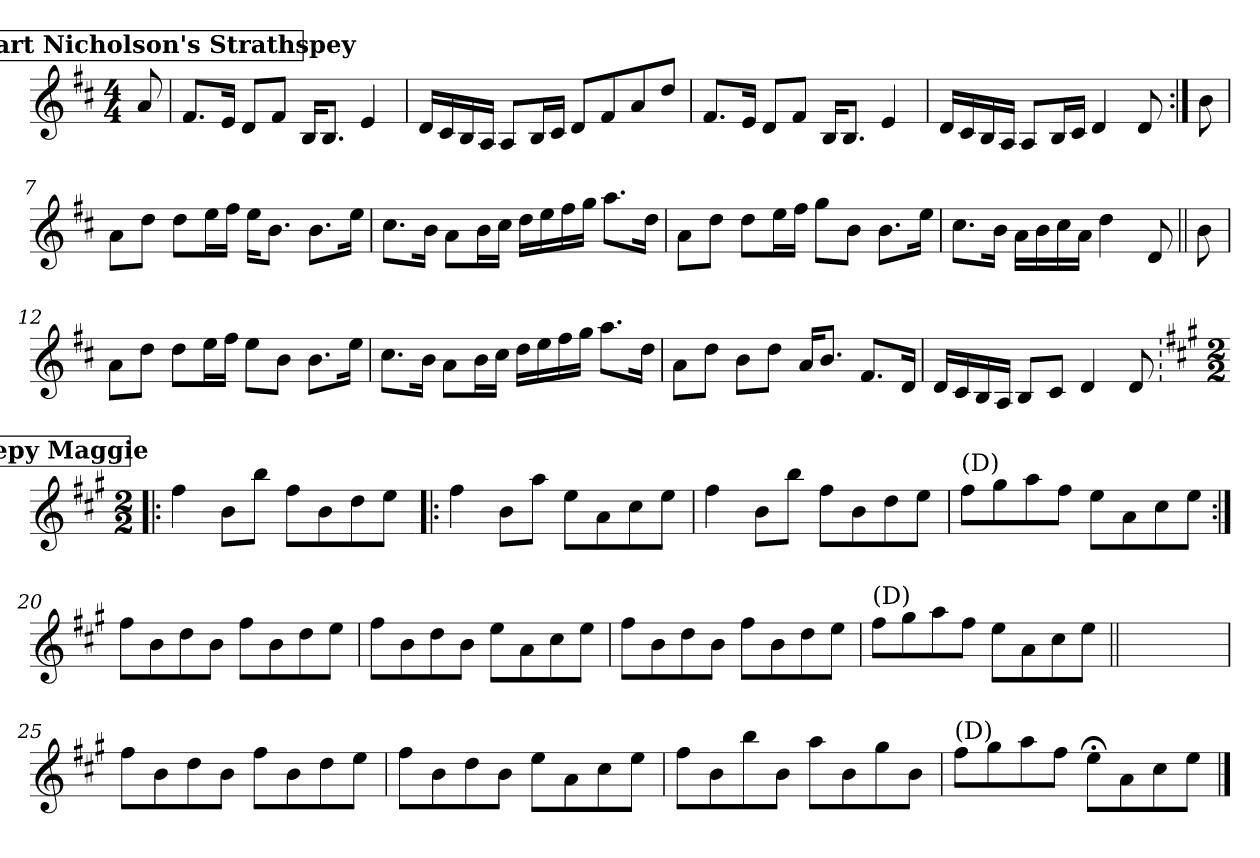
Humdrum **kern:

**kern
*part1
*staff1
*clefG2
*k[f#c#]
*D:
*M4/4
!!LO:REH:place=s1:a:B:fs=14:t=Mrs Stewart Nicholson's Strathspey
=1
8a/
=2
8.f#/L
16e/Jk
8d/L
8f#/J
16B/KL
8.B/J
4e/
=3
16d/LL
16c#/
16B/
16A/JJ
8A/L
16B/L
16c#/JJ
8d/L
8f#/
8a/
8dd/J
=4
8.f#/L
16e/Jk
8d/L
8f#/J
16B/KL
8.B/J
4e/
=5
16d/LL
16c#/
16B/
16A/JJ
8A/L
16B/L
16c#/JJ
4d/
8d/
!!LO:LB:g=z
=6:|!
8b\
=7
8a\L
8dd\J
8dd\L
16ee\L
16ff#\JJ
16ee\KL
8.b\J
8.b\L
16ee\Jk
=8
8.cc#\L
16b\Jk
8a\L
16b\L
16cc#\JJ
16dd\LL
16ee\
16ff#\
16gg\JJ
8.aa\L
16dd\Jk
=9
8a\L
8dd\J
8dd\L
16ee\L
16ff#\JJ
8gg\L
8b\J
8.b\L
16ee\Jk
=10
8.cc#\L
16b\Jk
16a\LL
16b\
16cc#\
16a\JJ
4dd\
8d/
=11||
8b\
!!LO:LB:g=z
=12
8a\L
8dd\J
8dd\L
16ee\L
16ff#\JJ
8ee\L
8b\J
8.b\L
16ee\Jk
=13
8.cc#\L
16b\Jk
8a\L
16b\L
16cc#\JJ
16dd\LL
16ee\
16ff#\
16gg\JJ
8.aa\L
16dd\Jk
=14
8a\L
8dd\J
8b\L
8dd\J
16a/KL
8.b/J
8.f#/L
16d/Jk
=15
16d/LL
16c#/
16B/
16A/JJ
8B/L
8c#/J
4d/
8d/
!!LO:LB:g=z
!!LO:REH:place=s1:a:B:fs=14:t=Sleepy Maggie
=16|!:
*k[f#c#g#]
*M2/2
4ff#\
8b\L
8bb\J
8ff#\L
8b\
8dd\
8ee\J
=17
4ff#\
8b\L
8aa\J
8ee\L
8a\
8cc#\
8ee\J
=18
4ff#\
8b\L
8bb\J
8ff#\L
8b\
8dd\
8ee\J
=19
!LO:TX:a:t=(D)
8ff#\L
8gg#\
8aa\
8ff#\J
8ee\L
8a\
8cc#\
8ee\J
=20:|!
8ff#\L
8b\
8dd\
8b\J
8ff#\L
8b\
8dd\
8ee\J
!!LO:LB:g=z
=21
8ff#\L
8b\
8dd\
8b\J
8ee\L
8a\
8cc#\
8ee\J
=22
8ff#\L
8b\
8dd\
8b\J
8ff#\L
8b\
8dd\
8ee\J
=23
!LO:TX:a:t=(D)
8ff#\L
8gg#\
8aa\
8ff#\J
8ee\L
8a\
8cc#\
8ee\J
=24||
1ryy
=25
8ff#\L
8b\
8dd\
8b\J
8ff#\L
8b\
8dd\
8ee\J
=26
8ff#\L
8b\
8dd\
8b\J
8ee\L
8a\
8cc#\
8ee\J
!!LO:LB:g=z
=27
8ff#\L
8b\
8bb\
8b\J
8aa\L
8b\
8gg#\
8b\J
=28
!LO:TX:a:t=(D)
8ff#\L
8gg#\
8aa\
8ff#\J
8ee;<\L
8a\
8cc#\
8ee\J
==
*-
